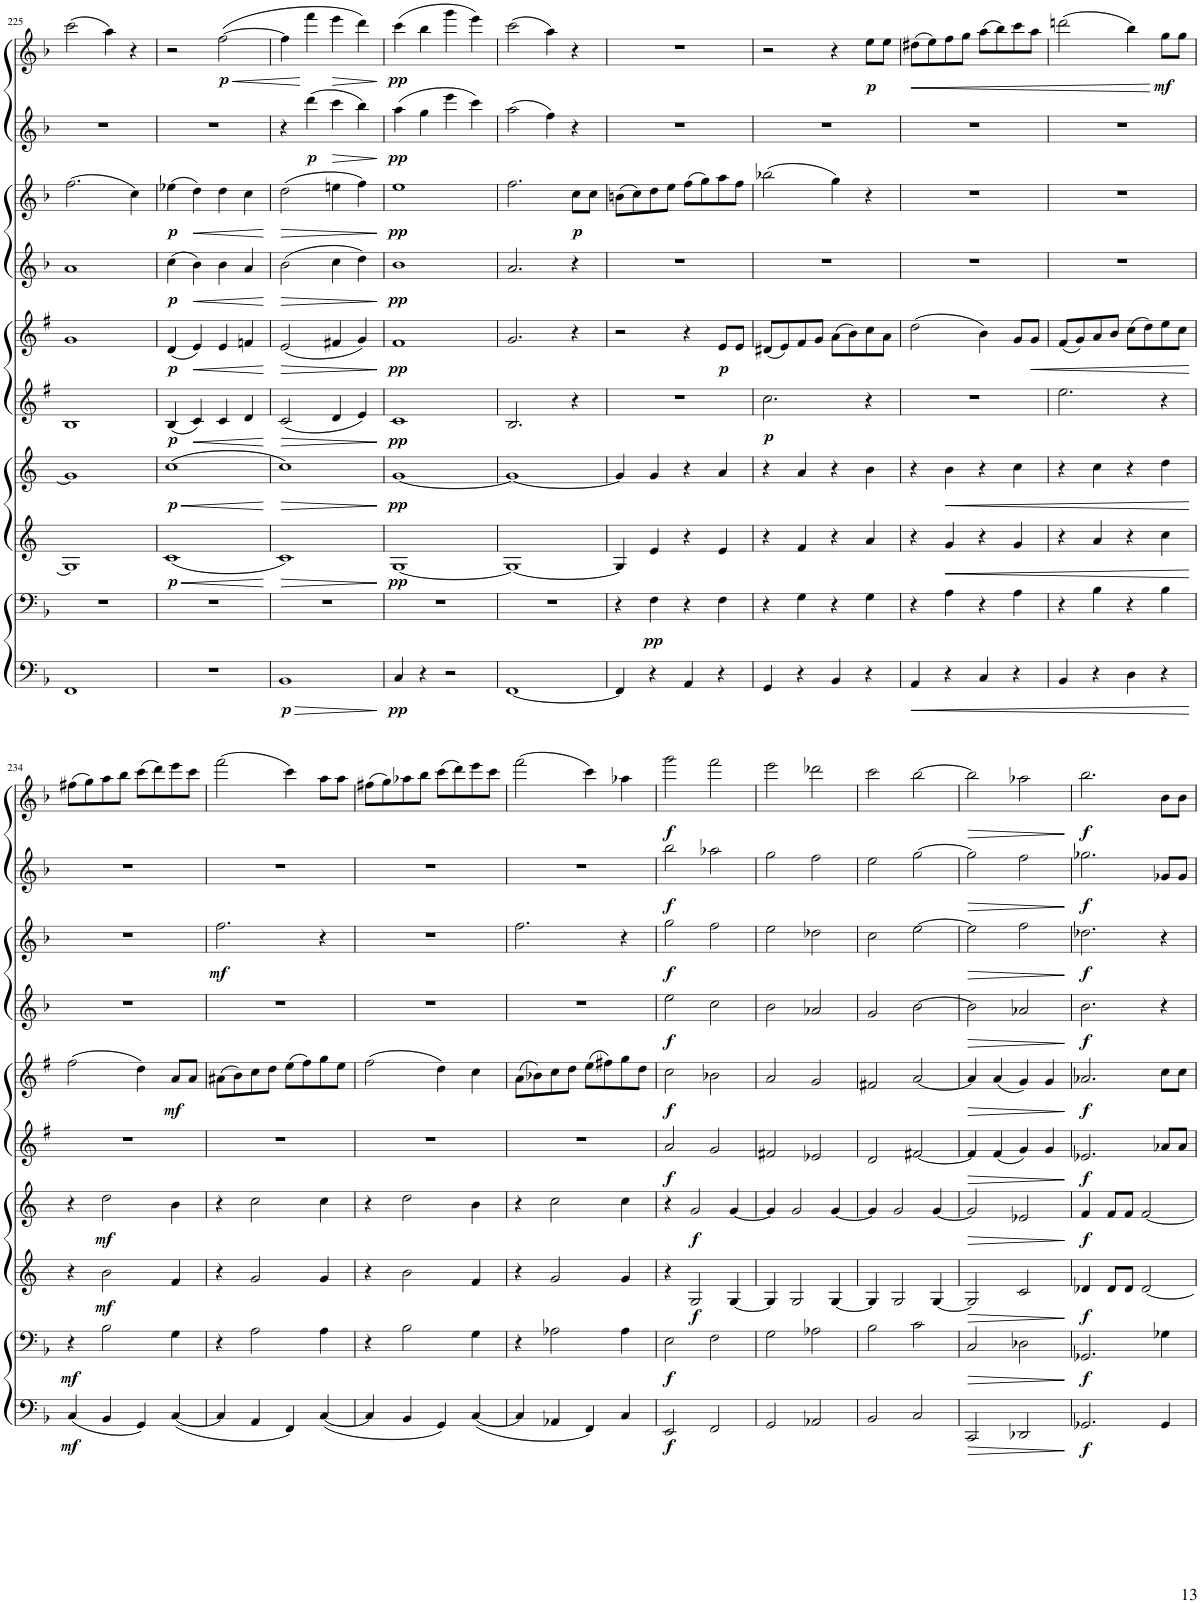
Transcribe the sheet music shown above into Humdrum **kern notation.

**kern	**dynam	**kern	**dynam	**kern	**dynam	**kern	**dynam	**kern	**dynam	**kern	**dynam	**kern	**dynam	**kern	**dynam	**kern	**dynam	**kern	**dynam
*part10	*part10	*part9	*part9	*part8	*part8	*part7	*part7	*part6	*part6	*part5	*part5	*part4	*part4	*part3	*part3	*part2	*part2	*part1	*part1
*staff10	*staff10	*staff9	*staff9	*staff8	*staff8	*staff7	*staff7	*staff6	*staff6	*staff5	*staff5	*staff4	*staff4	*staff3	*staff3	*staff2	*staff2	*staff1	*staff1
*I"Bassoon 2	*	*I"Bassoon 1	*	*I"Horn 2 in F	*	*I"Horn 1 in F	*	*I"Clarinet 2 in Bb	*	*I"Clarinet 1 in Bb	*	*I"Oboe 2	*	*I"Oboe 1	*	*I"Flute 2	*	*I"Flute 1	*
*I'Bsn	*	*I'Bsn	*	*I'Hn	*	*I'Hn	*	*I'Cl	*	*I'Cl	*	*I'Ob	*	*I'Ob	*	*I'Fl	*	*I'Fl	*
!!LO:PB:g=z
*clefF4	*	*clefF4	*	*clefG2	*	*clefG2	*	*clefG2	*	*clefG2	*	*clefG2	*	*clefG2	*	*clefG2	*	*clefG2	*
*	*	*	*	*Trd4c7	*	*Trd4c7	*	*Trd1c2	*	*Trd1c2	*	*	*	*	*	*	*	*	*
*k[b-]	*	*k[b-]	*	*k[]	*	*k[]	*	*k[f#]	*	*k[f#]	*	*k[b-]	*	*k[b-]	*	*k[b-]	*	*k[b-]	*
*M4/4	*	*M4/4	*	*M4/4	*	*M4/4	*	*M4/4	*	*M4/4	*	*M4/4	*	*M4/4	*	*M4/4	*	*M4/4	*
*met(c)	*	*met(c)	*	*met(c)	*	*met(c)	*	*met(c)	*	*met(c)	*	*met(c)	*	*met(c)	*	*met(c)	*	*met(c)	*
=225	=225	=225	=225	=225	=225	=225	=225	=225	=225	=225	=225	=225	=225	=225	=225	=225	=225	=225	=225
1FF	.	1r	.	1G]	.	1g]	.	1B	.	1g	.	1a	.	(2.ff\	.	1r	.	(2ccc\	.
.	.	.	.	.	.	.	.	.	.	.	.	.	.	.	.	.	.	4aa\)	.
.	.	.	.	.	.	.	.	.	.	.	.	.	.	4cc\)	.	.	.	4r	.
=226	=226	=226	=226	=226	=226	=226	=226	=226	=226	=226	=226	=226	=226	=226	=226	=226	=226	=226	=226
!	!	!	!	!	!LO:HP:b	!	!LO:HP:b	!	!	!	!	!	!	!	!	!	!	!	!
!	!	!	!	!	!LO:DY:n=1:b	!	!LO:DY:n=1:b	!	!LO:DY:b	!	!LO:DY:b	!	!LO:DY:b	!	!LO:DY:b	!	!	!	!
1r	.	1r	.	(1c	< p	(1cc	< p	(4B/	p	(4d/	p	(4cc\	p	(4ee-X\	p	1r	.	2r	.
!	!	!	!	!	!	!	!	!	!LO:HP:b	!	!LO:HP:b	!	!LO:HP:b	!	!LO:HP:b	!	!	!	!
.	.	.	.	.	.	.	.	4c/)	<	4e/)	<	4b-\)	<	4dd\)	<	.	.	.	.
!	!	!	!	!	!	!	!	!	!	!	!	!	!	!	!	!	!	!	!LO:HP:b
!	!	!	!	!	!	!	!	!	!	!	!	!	!	!	!	!	!	!	!LO:DY:n=1:b
.	.	.	.	.	.	.	.	4c/	.	4e/	.	4b-\	.	4dd\	.	.	.	([2ff\	< p
.	.	.	.	.	.	.	.	4d/	.	4fn/	.	4a/	.	4cc\	.	.	.	.	.
.	.	.	.	.	[	.	[	.	[	.	[	.	[	.	[	.	.	.	.
=227	=227	=227	=227	=227	=227	=227	=227	=227	=227	=227	=227	=227	=227	=227	=227	=227	=227	=227	=227
!	!LO:HP:b	!	!	!	!LO:HP:b	!	!LO:HP:b	!	!LO:HP:b	!	!LO:HP:b	!	!LO:HP:b	!	!LO:HP:b	!	!	!	!
!	!LO:DY:n=1:b	!	!	!	!	!	!	!	!	!	!	!	!	!	!	!	!	!	!
1BB-	> p	1r	.	1c)	>	1cc)	>	(2c/	>	(2e/	>	(2b-\	>	(2dd\	>	4r	.	4ff\]	.
!	!	!	!	!	!	!	!	!	!	!	!	!	!	!	!	!	!LO:DY:b	!	!
.	.	.	.	.	.	.	.	.	.	.	.	.	.	.	.	(4ddd\	p	4fff\	[
!	!	!	!	!	!	!	!	!	!	!	!	!	!	!	!	!	!LO:HP:b	!	!LO:HP:b
.	.	.	.	.	.	.	.	4d/	.	4f#X/	.	4cc\	.	4een\	.	4ccc\	>	4eee\	>
.	.	.	.	.	.	.	.	4e/)	.	4g/)	.	4dd\)	.	4ff\)	.	4bb-\)	.	4ddd\)	.
.	]	.	.	.	]	.	]	.	]	.	]	.	]	.	]	.	]	.	]
=228	=228	=228	=228	=228	=228	=228	=228	=228	=228	=228	=228	=228	=228	=228	=228	=228	=228	=228	=228
!	!LO:DY:b	!	!	!	!LO:DY:b	!	!LO:DY:b	!	!LO:DY:b	!	!LO:DY:b	!	!LO:DY:b	!	!LO:DY:b	!	!LO:DY:b	!	!LO:DY:b
4C/	pp	1r	.	[1G	pp	[1g	pp	1c	pp	1f#	pp	1b-	pp	1ee	pp	(4aa\	pp	(4ccc\	pp
4r	.	.	.	.	.	.	.	.	.	.	.	.	.	.	.	4gg\	.	4bb-\	.
2r	.	.	.	.	.	.	.	.	.	.	.	.	.	.	.	4eee\	.	4ggg\	.
.	.	.	.	.	.	.	.	.	.	.	.	.	.	.	.	4ccc\)	.	4eee\)	.
=229	=229	=229	=229	=229	=229	=229	=229	=229	=229	=229	=229	=229	=229	=229	=229	=229	=229	=229	=229
[1FF	.	1r	.	1G_	.	1g_	.	2.B/	.	2.g/	.	2.a/	.	2.ff\	.	(2aa\	.	(2ccc\	.
.	.	.	.	.	.	.	.	.	.	.	.	.	.	.	.	4ff\)	.	4aa\)	.
!	!	!	!	!	!	!	!	!	!	!	!	!	!	!	!LO:DY:b	!	!	!	!
.	.	.	.	.	.	.	.	4r	.	4r	.	4r	.	8cc\L	p	4r	.	4r	.
.	.	.	.	.	.	.	.	.	.	.	.	.	.	8cc\J	.	.	.	.	.
=230	=230	=230	=230	=230	=230	=230	=230	=230	=230	=230	=230	=230	=230	=230	=230	=230	=230	=230	=230
4FF/]	.	4r	.	4G/]	.	4g/]	.	1r	.	2r	.	1r	.	(8bn\L	.	1r	.	1r	.
.	.	.	.	.	.	.	.	.	.	.	.	.	.	8cc\)	.	.	.	.	.
!	!	!	!LO:DY:b	!	!	!	!	!	!	!	!	!	!	!	!	!	!	!	!
4r	.	4F\	pp	4e/	.	4g/	.	.	.	.	.	.	.	8dd\	.	.	.	.	.
.	.	.	.	.	.	.	.	.	.	.	.	.	.	8ee\J	.	.	.	.	.
4AA/	.	4r	.	4r	.	4r	.	.	.	4r	.	.	.	(8ff\L	.	.	.	.	.
.	.	.	.	.	.	.	.	.	.	.	.	.	.	8gg\)	.	.	.	.	.
!	!	!	!	!	!	!	!	!	!	!	!LO:DY:b	!	!	!	!	!	!	!	!
4r	.	4F\	.	4e/	.	4a/	.	.	.	8e/L	p	.	.	8aa\	.	.	.	.	.
.	.	.	.	.	.	.	.	.	.	8e/J	.	.	.	8ff\J	.	.	.	.	.
=231	=231	=231	=231	=231	=231	=231	=231	=231	=231	=231	=231	=231	=231	=231	=231	=231	=231	=231	=231
!	!	!	!	!	!	!	!	!	!LO:DY:b	!	!	!	!	!	!	!	!	!	!
4GG/	.	4r	.	4r	.	4r	.	2.cc\	p	(8d#X/L	.	1r	.	(2bb-X\	.	1r	.	2r	.
.	.	.	.	.	.	.	.	.	.	8e/)	.	.	.	.	.	.	.	.	.
4r	.	4G\	.	4f/	.	4a/	.	.	.	8f#/	.	.	.	.	.	.	.	.	.
.	.	.	.	.	.	.	.	.	.	8g/J	.	.	.	.	.	.	.	.	.
4BB-/	.	4r	.	4r	.	4r	.	.	.	(8a\L	.	.	.	4gg\)	.	.	.	4r	.
.	.	.	.	.	.	.	.	.	.	8b\)	.	.	.	.	.	.	.	.	.
!	!	!	!	!	!	!	!	!	!	!	!	!	!	!	!	!	!	!	!LO:DY:b
4r	.	4G\	.	4a/	.	4b\	.	4r	.	8cc\	.	.	.	4r	.	.	.	8ee\L	p
.	.	.	.	.	.	.	.	.	.	8a\J	.	.	.	.	.	.	.	8ee\J	.
=232	=232	=232	=232	=232	=232	=232	=232	=232	=232	=232	=232	=232	=232	=232	=232	=232	=232	=232	=232
!	!LO:HP:b	!	!	!	!	!	!	!	!	!	!	!	!	!	!	!	!	!	!LO:HP:b
4AA/	<	4r	.	4r	.	4r	.	1r	.	(2dd\	.	1r	.	1r	.	1r	.	(8dd#X\L	<
.	.	.	.	.	.	.	.	.	.	.	.	.	.	.	.	.	.	8ee\)	.
!	!	!	!	!	!LO:HP:b	!	!LO:HP:b	!	!	!	!	!	!	!	!	!	!	!	!
4r	.	4A\	.	4g/	<	4b\	<	.	.	.	.	.	.	.	.	.	.	8ff\	.
.	.	.	.	.	.	.	.	.	.	.	.	.	.	.	.	.	.	8gg\J	.
4C/	.	4r	.	4r	.	4r	.	.	.	4b\)	.	.	.	.	.	.	.	(8aa\L	.
.	.	.	.	.	.	.	.	.	.	.	.	.	.	.	.	.	.	8bb-\)	.
4r	.	4A\	.	4g/	.	4cc\	.	.	.	8g/L	.	.	.	.	.	.	.	8ccc\	.
!	!	!	!	!	!	!	!	!	!	!	!LO:HP:b	!	!	!	!	!	!	!	!
.	.	.	.	.	.	.	.	.	.	8g/J	<	.	.	.	.	.	.	8aa\J	.
=233	=233	=233	=233	=233	=233	=233	=233	=233	=233	=233	=233	=233	=233	=233	=233	=233	=233	=233	=233
4BB-/	.	4r	.	4r	.	4r	.	2.ee\	.	(8f#/L	.	1r	.	1r	.	1r	.	(2dddn\	.
.	.	.	.	.	.	.	.	.	.	8g/)	.	.	.	.	.	.	.	.	.
4r	.	4B-\	.	4a/	.	4cc\	.	.	.	8a/	.	.	.	.	.	.	.	.	.
.	.	.	.	.	.	.	.	.	.	8b/J	.	.	.	.	.	.	.	.	.
4D\	.	4r	.	4r	.	4r	.	.	.	(8cc\L	.	.	.	.	.	.	.	4bb-\)	.
.	.	.	.	.	.	.	.	.	.	8dd\)	.	.	.	.	.	.	.	.	.
!	!	!	!	!	!	!	!	!	!	!	!	!	!	!	!	!	!	!	!LO:DY:n=1:b
4r	.	4B-\	.	4cc\	.	4dd\	.	4r	.	8ee\	.	.	.	.	.	.	.	8gg\L	[ mf
.	.	.	.	.	.	.	.	.	.	8cc\J	.	.	.	.	.	.	.	8gg\J	.
.	[	.	.	.	[	.	[	.	.	.	[	.	.	.	.	.	.	.	.
!!LO:LB:g=z
=234	=234	=234	=234	=234	=234	=234	=234	=234	=234	=234	=234	=234	=234	=234	=234	=234	=234	=234	=234
!	!LO:DY:b	!	!LO:DY:b	!	!	!	!	!	!	!	!	!	!	!	!	!	!	!	!
(4C/	mf	4r	mf	4r	.	4r	.	1r	.	(2ff#\	.	1r	.	1r	.	1r	.	(8ff#X\L	.
.	.	.	.	.	.	.	.	.	.	.	.	.	.	.	.	.	.	8gg\)	.
!	!	!	!	!	!LO:DY:b	!	!LO:DY:b	!	!	!	!	!	!	!	!	!	!	!	!
4BB-/	.	2B-\	.	2b\	mf	2dd\	mf	.	.	.	.	.	.	.	.	.	.	8aa\	.
.	.	.	.	.	.	.	.	.	.	.	.	.	.	.	.	.	.	8bb-\J	.
4GG/)	.	.	.	.	.	.	.	.	.	4dd\)	.	.	.	.	.	.	.	(8ccc\L	.
.	.	.	.	.	.	.	.	.	.	.	.	.	.	.	.	.	.	8ddd\)	.
!	!	!	!	!	!	!	!	!	!	!	!LO:DY:b	!	!	!	!	!	!	!	!
([4C/	.	4G\	.	4f/	.	4b\	.	.	.	8a/L	mf	.	.	.	.	.	.	8eee\	.
.	.	.	.	.	.	.	.	.	.	8a/J	.	.	.	.	.	.	.	8ccc\J	.
=235	=235	=235	=235	=235	=235	=235	=235	=235	=235	=235	=235	=235	=235	=235	=235	=235	=235	=235	=235
!	!	!	!	!	!	!	!	!	!	!	!	!	!	!	!LO:DY:b	!	!	!	!
4C/]	.	4r	.	4r	.	4r	.	1r	.	(8a#X\L	.	1r	.	2.ff\	mf	1r	.	(2fff\	.
.	.	.	.	.	.	.	.	.	.	8b\)	.	.	.	.	.	.	.	.	.
4AA/	.	2A\	.	2g/	.	2cc\	.	.	.	8cc\	.	.	.	.	.	.	.	.	.
.	.	.	.	.	.	.	.	.	.	8dd\J	.	.	.	.	.	.	.	.	.
4FF/)	.	.	.	.	.	.	.	.	.	(8ee\L	.	.	.	.	.	.	.	4ccc\)	.
.	.	.	.	.	.	.	.	.	.	8ff#\)	.	.	.	.	.	.	.	.	.
([4C/	.	4A\	.	4g/	.	4cc\	.	.	.	8gg\	.	.	.	4r	.	.	.	8aa\L	.
.	.	.	.	.	.	.	.	.	.	8ee\J	.	.	.	.	.	.	.	8aa\J	.
=236	=236	=236	=236	=236	=236	=236	=236	=236	=236	=236	=236	=236	=236	=236	=236	=236	=236	=236	=236
4C/]	.	4r	.	4r	.	4r	.	1r	.	(2ff#\	.	1r	.	1r	.	1r	.	(8ff#X\L	.
.	.	.	.	.	.	.	.	.	.	.	.	.	.	.	.	.	.	8gg\)	.
4BB-/	.	2B-\	.	2b\	.	2dd\	.	.	.	.	.	.	.	.	.	.	.	8aa-X\	.
.	.	.	.	.	.	.	.	.	.	.	.	.	.	.	.	.	.	8bb-\J	.
4GG/)	.	.	.	.	.	.	.	.	.	4dd\)	.	.	.	.	.	.	.	(8ccc\L	.
.	.	.	.	.	.	.	.	.	.	.	.	.	.	.	.	.	.	8ddd\)	.
([4C/	.	4G\	.	4f/	.	4b\	.	.	.	4cc\	.	.	.	.	.	.	.	8eee\	.
.	.	.	.	.	.	.	.	.	.	.	.	.	.	.	.	.	.	8ccc\J	.
=237	=237	=237	=237	=237	=237	=237	=237	=237	=237	=237	=237	=237	=237	=237	=237	=237	=237	=237	=237
4C/]	.	4r	.	4r	.	4r	.	1r	.	(8a\L	.	1r	.	2.ff\	.	1r	.	(2fff\	.
.	.	.	.	.	.	.	.	.	.	8b-X\)	.	.	.	.	.	.	.	.	.
4AA-X/	.	2A-X\	.	2g/	.	2cc\	.	.	.	8cc\	.	.	.	.	.	.	.	.	.
.	.	.	.	.	.	.	.	.	.	8dd\J	.	.	.	.	.	.	.	.	.
4FF/)	.	.	.	.	.	.	.	.	.	(8ee\L	.	.	.	.	.	.	.	4ccc\)	.
.	.	.	.	.	.	.	.	.	.	8ff#X\)	.	.	.	.	.	.	.	.	.
4C/	.	4A-\	.	4g/	.	4cc\	.	.	.	8gg\	.	.	.	4r	.	.	.	4aa-X\	.
.	.	.	.	.	.	.	.	.	.	8dd\J	.	.	.	.	.	.	.	.	.
=238	=238	=238	=238	=238	=238	=238	=238	=238	=238	=238	=238	=238	=238	=238	=238	=238	=238	=238	=238
!	!LO:DY:b	!	!LO:DY:b	!	!	!	!	!	!LO:DY:b	!	!LO:DY:b	!	!LO:DY:b	!	!LO:DY:b	!	!LO:DY:b	!	!LO:DY:b
2EE/	f	2E\	f	4r	.	4r	.	2a/	f	2cc\	f	2ee\	f	2gg\	f	2bb-\	f	2ggg\	f
!	!	!	!	!	!LO:DY:b	!	!LO:DY:b	!	!	!	!	!	!	!	!	!	!	!	!
.	.	.	.	2G/	f	2g/	f	.	.	.	.	.	.	.	.	.	.	.	.
2FF/	.	2F\	.	.	.	.	.	2g/	.	2b-X\	.	2cc\	.	2ff\	.	2aa-X\	.	2fff\	.
.	.	.	.	[4G/	.	[4g/	.	.	.	.	.	.	.	.	.	.	.	.	.
=239	=239	=239	=239	=239	=239	=239	=239	=239	=239	=239	=239	=239	=239	=239	=239	=239	=239	=239	=239
2GG/	.	2G\	.	4G/]	.	4g/]	.	2f#X/	.	2a/	.	2b-\	.	2ee\	.	2gg\	.	2eee\	.
.	.	.	.	2G/	.	2g/	.	.	.	.	.	.	.	.	.	.	.	.	.
2AA-X/	.	2A-X\	.	.	.	.	.	2e-X/	.	2g/	.	2a-X/	.	2dd-X\	.	2ff\	.	2ddd-X\	.
.	.	.	.	[4G/	.	[4g/	.	.	.	.	.	.	.	.	.	.	.	.	.
=240	=240	=240	=240	=240	=240	=240	=240	=240	=240	=240	=240	=240	=240	=240	=240	=240	=240	=240	=240
2BB-/	.	2B-\	.	4G/]	.	4g/]	.	2d/	.	2f#X/	.	2g/	.	2cc\	.	2ee\	.	2ccc\	.
.	.	.	.	2G/	.	2g/	.	.	.	.	.	.	.	.	.	.	.	.	.
2C/	.	2c\	.	.	.	.	.	[2f#X/	.	[2a/	.	[2b-\	.	[2ee\	.	[2gg\	.	[2bb-\	.
.	.	.	.	[4G/	.	[4g/	.	.	.	.	.	.	.	.	.	.	.	.	.
=241	=241	=241	=241	=241	=241	=241	=241	=241	=241	=241	=241	=241	=241	=241	=241	=241	=241	=241	=241
!	!LO:HP:b	!	!LO:HP:b	!	!LO:HP:b	!	!LO:HP:b	!	!LO:HP:b	!	!LO:HP:b	!	!LO:HP:b	!	!LO:HP:b	!	!LO:HP:b	!	!LO:HP:b
2CC/	>	2C/	>	2G/]	>	2g/]	>	4f#/]	>	4a/]	>	2b-\]	>	2ee\]	>	2gg\]	>	2bb-\]	>
.	.	.	.	.	.	.	.	(4f#/	.	(4a/	.	.	.	.	.	.	.	.	.
2DD-X/	.	2D-X\	.	2c/	.	2e-X/	.	4g/)	.	4g/)	.	2a-X/	.	2ff\	.	2ff\	.	2aa-X\	.
.	.	.	.	.	.	.	.	4g/	.	4g/	.	.	.	.	.	.	.	.	.
.	]	.	]	.	]	.	]	.	]	.	]	.	]	.	]	.	]	.	]
=242	=242	=242	=242	=242	=242	=242	=242	=242	=242	=242	=242	=242	=242	=242	=242	=242	=242	=242	=242
!	!LO:DY:b	!	!LO:DY:b	!	!LO:DY:b	!	!LO:DY:b	!	!LO:DY:b	!	!LO:DY:b	!	!LO:DY:b	!	!LO:DY:b	!	!LO:DY:b	!	!LO:DY:b
2.GG-X/	f	2.GG-X/	f	4d-X/	f	4f/	f	2.e-X/	f	2.a-X/	f	2.b-\	f	2.dd-X\	f	2.gg-X\	f	2.bb-\	f
.	.	.	.	8d-/L	.	8f/L	.	.	.	.	.	.	.	.	.	.	.	.	.
.	.	.	.	8d-/J	.	8f/J	.	.	.	.	.	.	.	.	.	.	.	.	.
.	.	.	.	[2d-/	.	[2f/	.	.	.	.	.	.	.	.	.	.	.	.	.
4GG-/	.	4G-X\	.	.	.	.	.	8a-X/L	.	8cc\L	.	4r	.	4r	.	8g-X/L	.	8b-\L	.
.	.	.	.	.	.	.	.	8a-/J	.	8cc\J	.	.	.	.	.	8g-/J	.	8b-\J	.
=	=	=	=	=	=	=	=	=	=	=	=	=	=	=	=	=	=	=	=
*-	*-	*-	*-	*-	*-	*-	*-	*-	*-	*-	*-	*-	*-	*-	*-	*-	*-	*-	*-
